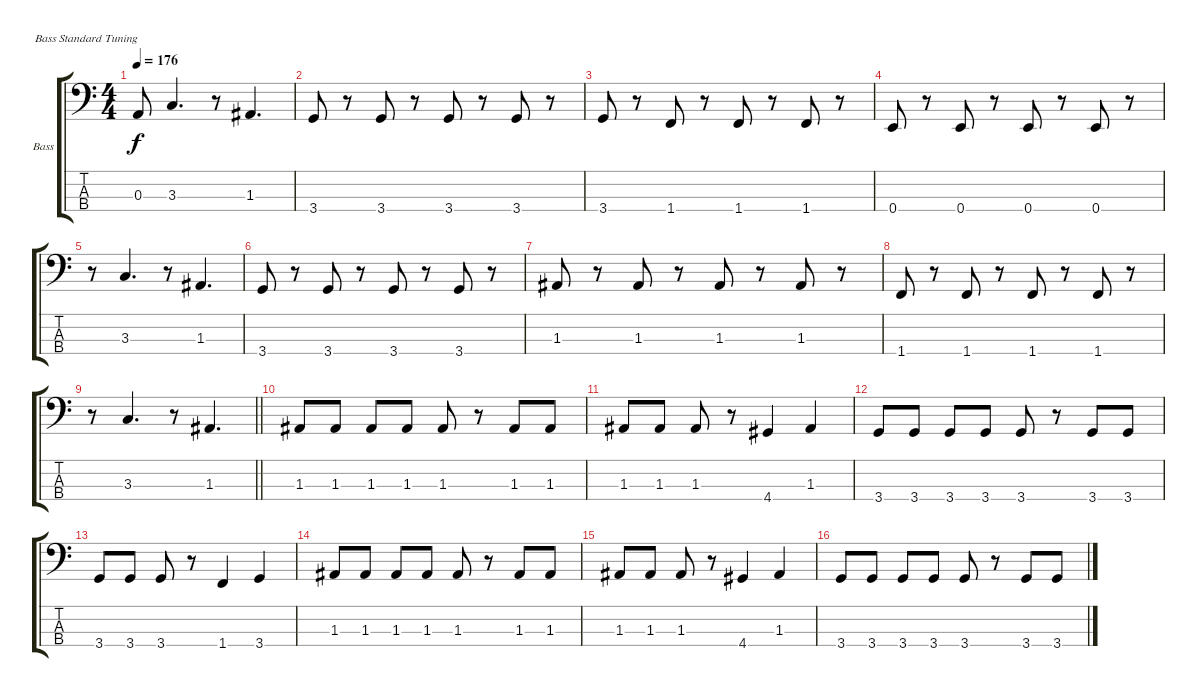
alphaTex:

\bracketExtendMode groupsimilarinstruments
\firstSystemTrackNameOrientation horizontal
\otherSystemsTrackNameOrientation horizontal
\track ("Bass" "Bass") {instrument electricbasspick}
\staff {score tabs}
\tuning (G2 D2 A1 E1)
\ts (4 4)
\tempo 176
\clef f4
\ks c
0.3.8{dy f} 3.3.4{d} r.8 1.3.4{d} |
3.4.8 r.8 3.4.8 r.8 3.4.8 r.8 3.4.8 r.8 |
3.4.8 r.8 1.4.8 r.8 1.4.8 r.8 1.4.8 r.8 |
0.4.8 r.8 0.4.8 r.8 0.4.8 r.8 0.4.8 r.8 |
r.8 3.3.4{d} r.8 1.3.4{d} |
3.4.8 r.8 3.4.8 r.8 3.4.8 r.8 3.4.8 r.8 |
1.3.8 r.8 1.3.8 r.8 1.3.8 r.8 1.3.8 r.8 |
1.4.8 r.8 1.4.8 r.8 1.4.8 r.8 1.4.8 r.8 |
\barLineRight lightlight
r.8 3.3.4{d} r.8 1.3.4{d} |
1.3.8 1.3.8 1.3.8 1.3.8 1.3.8 r.8 1.3.8 1.3.8 |
1.3.8 1.3.8 1.3.8 r.8 4.4.4 1.3.4 |
3.4.8 3.4.8 3.4.8 3.4.8 3.4.8 r.8 3.4.8 3.4.8 |
3.4.8 3.4.8 3.4.8 r.8 1.4.4 3.4.4 |
1.3.8 1.3.8 1.3.8 1.3.8 1.3.8 r.8 1.3.8 1.3.8 |
1.3.8 1.3.8 1.3.8 r.8 4.4.4 1.3.4 |
3.4.8 3.4.8 3.4.8 3.4.8 3.4.8 r.8 3.4.8 3.4.8
